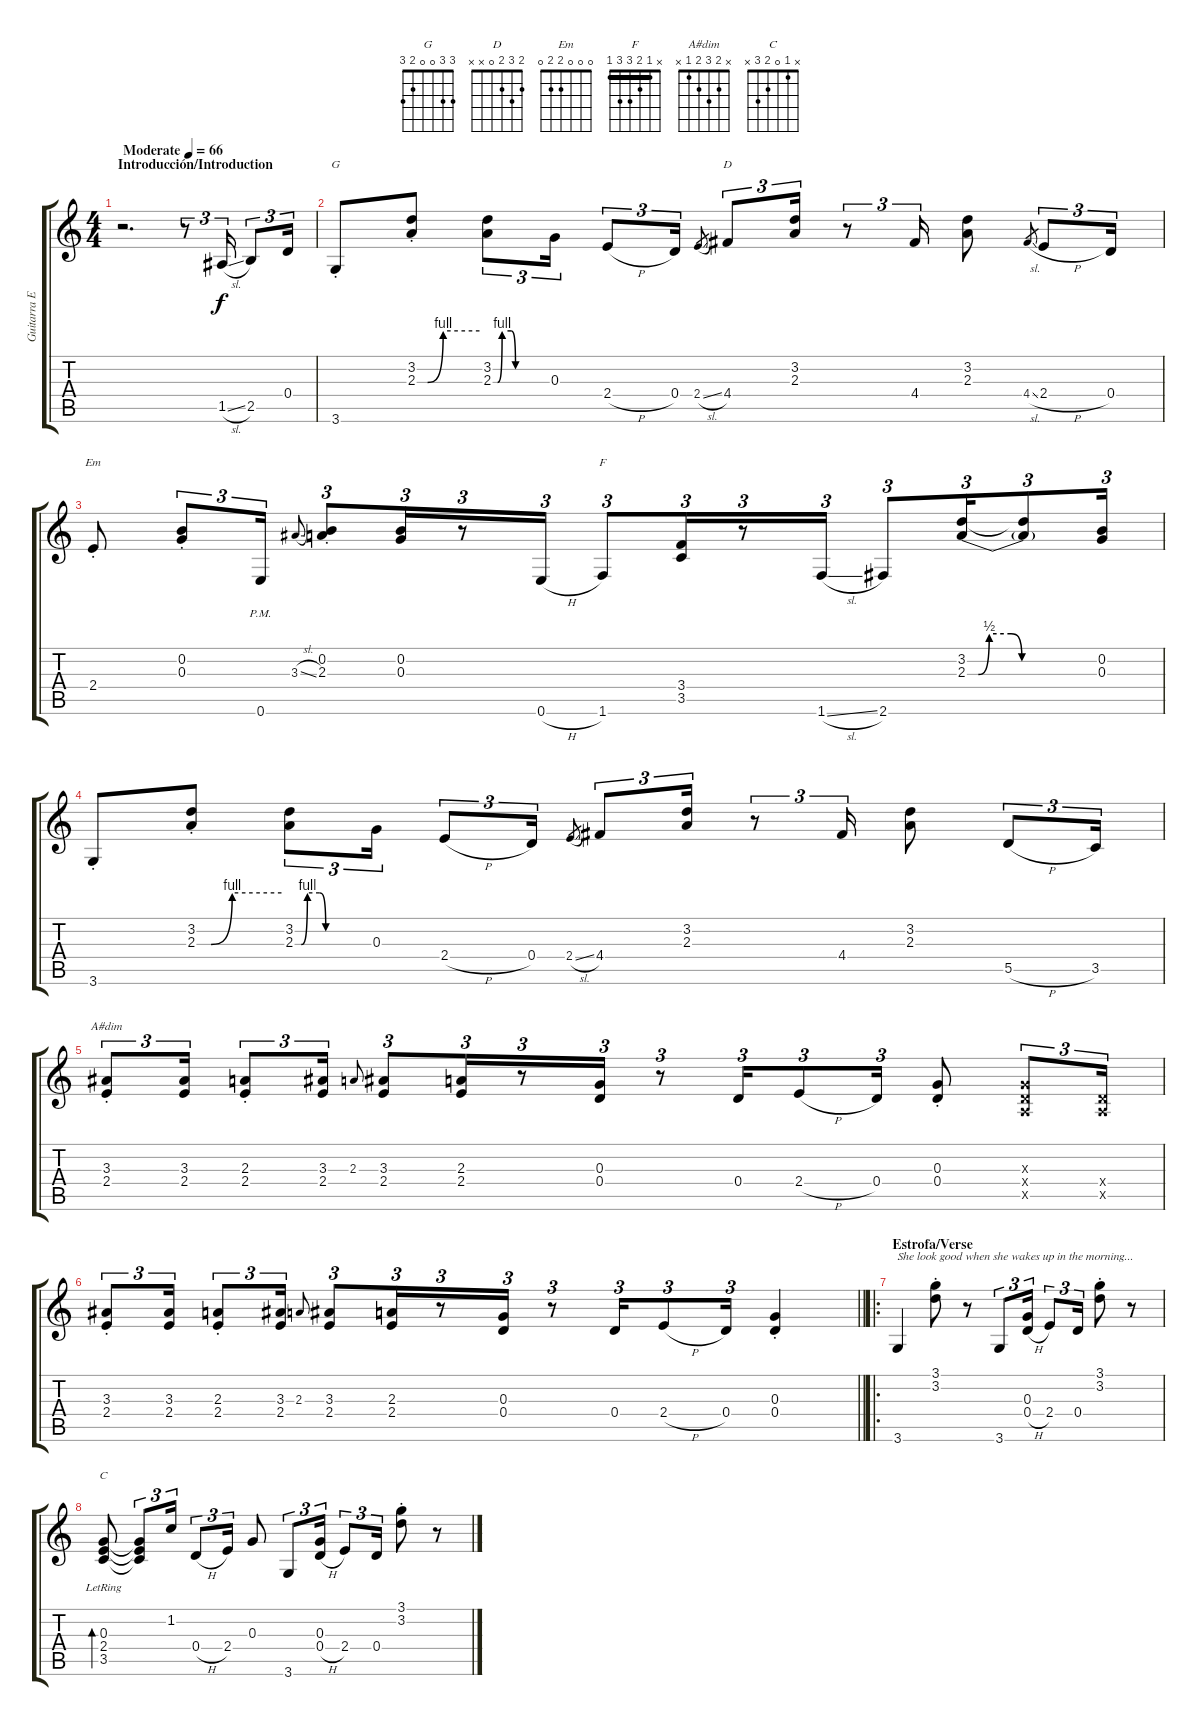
\track ("Guitarra Eléctrica (Charlie Starr/Paul J" "Guitarra E") {instrument overdrivenguitar}
\staff {score tabs}
\tuning (E4 B3 G3 D3 A2 E2) {hide}
\chord ("G" 3 3 0 0 2 3)
\chord ("D" 2 3 2 0 x x)
\chord ("Em" 0 0 0 2 2 0)
\chord ("F" x 1 2 3 3 1) {barre 1}
\chord ("A#dim" x 2 3 2 1 x)
\chord ("C" x 1 0 2 3 x)
\ts (4 4)
\section ("" "Introducción/Introduction")
\tempo (66 "Moderate")
\clef g2
\ks c
r.2{d dy f instrument overdrivenguitar} r.8{tu (3 2)} 1.5{sl}.16{tu (3 2)} 2.5.8{tu (3 2)} 0.4.16{tu (3 2)} |
3.6{st}.8{ch "G"} (3.2{st} 2.3{be (custom 0 0 10 0 25 4 60 4) st}).8 (3.2 2.3{be (custom 0 0 5 0 10 4 20 4 25 0 60 0)}).8{tu (3 2)} 0.3.16{tu (3 2)} 2.4{h}.8{tu (3 2)} 0.4.16{tu (3 2)} 2.4{sl}.8{gr} 4.4.8{tu (3 2) ch "D"} (3.2 2.3).16{tu (3 2)} r.8{tu (3 2)} 4.4.16{tu (3 2)} (3.2 2.3).8 4.4{sl}.8{gr} 2.4{h}.8{tu (3 2)} 0.4.16{tu (3 2)} |
2.4{st}.8{ch "Em"} (0.2{st} 0.3{st}).8{tu (3 2)} 0.6{pm}.16{tu (3 2)} 3.3{sl}.8{gr onbeat} (0.2{st} 2.3{st}).8{tu (3 2)} (0.2 0.3).16{tu (3 2)} r.8{tu (3 2)} 0.6{h}.16{tu (3 2)} 1.6.8{tu (3 2) ch "F"} (3.4 3.5).16{tu (3 2)} r.8{tu (3 2)} 1.6{sl}.16{tu (3 2)} 2.6.8{tu (3 2)} (3.2 2.3{be (custom 0 0 5 0 10 2 20 2 25 0 60 0)}).16{tu (3 2)} (3.2{t} 2.3{t}).8{tu (3 2)} (0.2 0.3).16{tu (3 2)} |
3.6{st}.8 (3.2{st} 2.3{be (custom 0 0 10 0 25 4 60 4) st}).8 (3.2 2.3{be (custom 0 0 5 0 10 4 20 4 25 0 60 0)}).8{tu (3 2)} 0.3.16{tu (3 2)} 2.4{h}.8{tu (3 2)} 0.4.16{tu (3 2)} 2.4{sl}.8{gr} 4.4.8{tu (3 2)} (3.2 2.3).16{tu (3 2)} r.8{tu (3 2)} 4.4.16{tu (3 2)} (3.2 2.3).8 5.5{h}.8{tu (3 2)} 3.5.16{tu (3 2)} |
(3.3{st} 2.4{st}).8{tu (3 2) ch "A#dim"} (3.3 2.4).16{tu (3 2)} (2.3{st} 2.4{st}).8{tu (3 2)} (3.3 2.4).16{tu (3 2)} 2.3.8{gr onbeat} (3.3 2.4).8{tu (3 2)} (2.3 2.4).16{tu (3 2)} r.8{tu (3 2)} (0.3 0.4).16{tu (3 2)} r.8{tu (3 2)} 0.4.16{tu (3 2)} 2.4{h}.8{tu (3 2)} 0.4.16{tu (3 2)} (0.3{st} 0.4{st}).8 (0.3{x} 0.4{x} 0.5{x}).8{tu (3 2)} (0.4{x} 0.5{x}).16{tu (3 2)} |
\barLineRight lightlight
(3.3{st} 2.4{st}).8{tu (3 2)} (3.3 2.4).16{tu (3 2)} (2.3{st} 2.4{st}).8{tu (3 2)} (3.3 2.4).16{tu (3 2)} 2.3.8{gr onbeat} (3.3 2.4).8{tu (3 2)} (2.3 2.4).16{tu (3 2)} r.8{tu (3 2)} (0.3 0.4).16{tu (3 2)} r.8{tu (3 2)} 0.4.16{tu (3 2)} 2.4{h}.8{tu (3 2)} 0.4.16{tu (3 2)} (0.3{st} 0.4{st}).4 |
\ro
\section ("" "Estrofa/Verse")
3.6.4{txt "She look good when she wakes up in the morning..."} (3.1{st} 3.2{st}).8 r.8 3.6.8{tu (3 2)} (0.3 0.4{h}).16{tu (3 2)} 2.4.8{tu (3 2)} 0.4.16{tu (3 2)} (3.1{st} 3.2{st}).8 r.8 |
(0.3{lr} 2.4{lr} 3.5{lr}).8{bd 240 ch "C"} (0.3{t} 2.4{t} 3.5{t}).8{tu (3 2)} 1.2.16{tu (3 2)} 0.4{h}.8{tu (3 2)} 2.4.16{tu (3 2)} 0.3.8 3.6.8{tu (3 2)} (0.3 0.4{h}).16{tu (3 2)} 2.4.8{tu (3 2)} 0.4.16{tu (3 2)} (3.1{st} 3.2{st}).8 r.8
